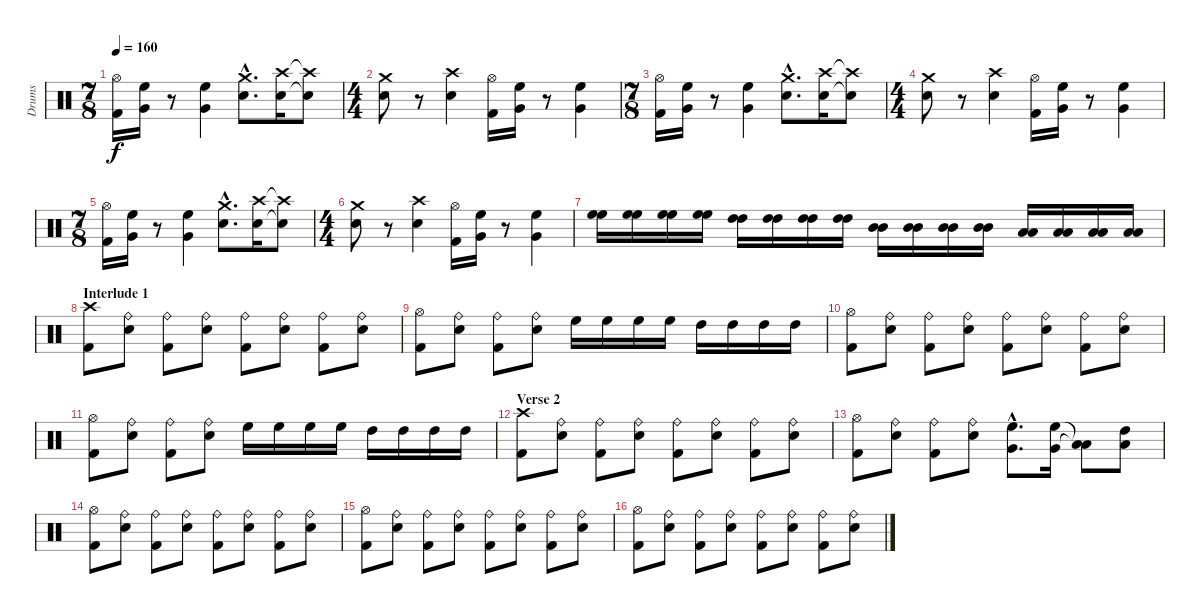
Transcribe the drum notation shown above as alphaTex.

\track ("Drums" "Drums") {instrument percussion}
\staff {score}
\articulation defaults
\ts (7 8)
\tempo 160
\clef neutral
\ks c
("Hi-Hat (open)" "Kick (hit) 2").16{dy f} ("High Floor Tom (hit)" "Very Low Tom (hit)").16 r.8 ("High Floor Tom (hit)" "Very Low Tom (hit)").4 ("Crash medium (hit)"{hac} "Snare (hit) 2"{hac}).8{d} ("Crash high (hit)" "Snare (hit) 2").16 ("Crash high (hit)"{t} "Snare (hit) 2"{t}).8 |
\ts (4 4)
("Crash medium (hit)" "Snare (hit) 2").8 r.8 ("Crash high (hit)" "Snare (hit) 2").4 ("Hi-Hat (open)" "Kick (hit) 2").16 ("High Floor Tom (hit)" "Very Low Tom (hit)").16 r.8 ("High Floor Tom (hit)" "Very Low Tom (hit)").4 |
\ts (7 8)
("Hi-Hat (open)" "Kick (hit) 2").16 ("High Floor Tom (hit)" "Very Low Tom (hit)").16 r.8 ("High Floor Tom (hit)" "Very Low Tom (hit)").4 ("Crash medium (hit)"{hac} "Snare (hit) 2"{hac}).8{d} ("Crash high (hit)" "Snare (hit) 2").16 ("Crash high (hit)"{t} "Snare (hit) 2"{t}).8 |
\ts (4 4)
("Crash medium (hit)" "Snare (hit) 2").8 r.8 ("Crash high (hit)" "Snare (hit) 2").4 ("Hi-Hat (open)" "Kick (hit) 2").16 ("High Floor Tom (hit)" "Very Low Tom (hit)").16 r.8 ("High Floor Tom (hit)" "Very Low Tom (hit)").4 |
\ts (7 8)
("Hi-Hat (open)" "Kick (hit) 2").16 ("High Floor Tom (hit)" "Very Low Tom (hit)").16 r.8 ("High Floor Tom (hit)" "Very Low Tom (hit)").4 ("Crash medium (hit)"{hac} "Snare (hit) 2"{hac}).8{d} ("Crash high (hit)" "Snare (hit) 2").16 ("Crash high (hit)"{t} "Snare (hit) 2"{t}).8 |
\ts (4 4)
("Crash medium (hit)" "Snare (hit) 2").8 r.8 ("Crash high (hit)" "Snare (hit) 2").4 ("Hi-Hat (open)" "Kick (hit) 2").16 ("High Floor Tom (hit)" "Very Low Tom (hit)").16 r.8 ("High Floor Tom (hit)" "Very Low Tom (hit)").4 |
("High Floor Tom (hit)" "High Floor Tom (hit)").16 ("High Floor Tom (hit)" "High Floor Tom (hit)").16 ("High Floor Tom (hit)" "High Floor Tom (hit)").16 ("High Floor Tom (hit)" "High Floor Tom (hit)").16 ("High Tom (hit)" "High Tom (hit)").16 ("High Tom (hit)" "High Tom (hit)").16 ("High Tom (hit)" "High Tom (hit)").16 ("High Tom (hit)" "High Tom (hit)").16 ("Mid Tom (hit)" "Mid Tom (hit)").16 ("Mid Tom (hit)" "Mid Tom (hit)").16 ("Mid Tom (hit)" "Mid Tom (hit)").16 ("Mid Tom (hit)" "Mid Tom (hit)").16 ("Low Tom (hit)" "Low Tom (hit)").16 ("Low Tom (hit)" "Low Tom (hit)").16 ("Low Tom (hit)" "Low Tom (hit)").16 ("Low Tom (hit)" "Low Tom (hit)").16 |
\section ("" "Interlude 1")
("Crash high (hit)" "Kick (hit) 2").8 ("Ride (bell)" "Snare (hit) 2").8 ("Ride (bell)" "Kick (hit) 2").8 ("Ride (bell)" "Snare (hit) 2").8 ("Ride (bell)" "Kick (hit) 2").8 ("Ride (bell)" "Snare (hit) 2").8 ("Ride (bell)" "Kick (hit) 2").8 ("Ride (bell)" "Snare (hit) 2").8 |
("Hi-Hat (open)" "Kick (hit) 2").8 ("Ride (bell)" "Snare (hit) 2").8 ("Ride (bell)" "Kick (hit) 2").8 ("Ride (bell)" "Snare (hit) 2").8 "High Floor Tom (hit)".16 "High Floor Tom (hit)".16 "High Floor Tom (hit)".16 "High Floor Tom (hit)".16 "High Tom (hit)".16 "High Tom (hit)".16 "High Tom (hit)".16 "High Tom (hit)".16 |
("Hi-Hat (open)" "Kick (hit) 2").8 ("Ride (bell)" "Snare (hit) 2").8 ("Ride (bell)" "Kick (hit) 2").8 ("Ride (bell)" "Snare (hit) 2").8 ("Ride (bell)" "Kick (hit) 2").8 ("Ride (bell)" "Snare (hit) 2").8 ("Ride (bell)" "Kick (hit) 2").8 ("Ride (bell)" "Snare (hit) 2").8 |
("Hi-Hat (open)" "Kick (hit) 2").8 ("Ride (bell)" "Snare (hit) 2").8 ("Ride (bell)" "Kick (hit) 2").8 ("Ride (bell)" "Snare (hit) 2").8 "High Floor Tom (hit)".16 "High Floor Tom (hit)".16 "High Floor Tom (hit)".16 "High Floor Tom (hit)".16 "High Tom (hit)".16 "High Tom (hit)".16 "High Tom (hit)".16 "High Tom (hit)".16 |
\section ("" "Verse 2")
("Crash high (hit)" "Kick (hit) 2").8 ("Ride (bell)" "Snare (hit) 2").8 ("Ride (bell)" "Kick (hit) 2").8 ("Ride (bell)" "Snare (hit) 2").8 ("Ride (bell)" "Kick (hit) 2").8 ("Ride (bell)" "Snare (hit) 2").8 ("Ride (bell)" "Kick (hit) 2").8 ("Ride (bell)" "Snare (hit) 2").8 |
("Hi-Hat (open)" "Kick (hit) 2").8 ("Ride (bell)" "Snare (hit) 2").8 ("Ride (bell)" "Kick (hit) 2").8 ("Ride (bell)" "Snare (hit) 2").8 ("High Floor Tom (hit)"{hac} "Very Low Tom (hit)"{hac}).8{d} ("High Floor Tom (hit)" "Very Low Tom (hit)").16 ("Low Floor Tom (hit)"{t} "Low Floor Tom (hit)"{t}).8 ("High Tom (hit)" "Low Floor Tom (hit)").8 |
("Hi-Hat (open)" "Kick (hit) 2").8 ("Ride (bell)" "Snare (hit) 2").8 ("Ride (bell)" "Kick (hit) 2").8 ("Ride (bell)" "Snare (hit) 2").8 ("Ride (bell)" "Kick (hit) 2").8 ("Ride (bell)" "Snare (hit) 2").8 ("Ride (bell)" "Kick (hit) 2").8 ("Ride (bell)" "Snare (hit) 2").8 |
("Hi-Hat (open)" "Kick (hit) 2").8 ("Ride (bell)" "Snare (hit) 2").8 ("Ride (bell)" "Kick (hit) 2").8 ("Ride (bell)" "Snare (hit) 2").8 ("Ride (bell)" "Kick (hit) 2").8 ("Ride (bell)" "Snare (hit) 2").8 ("Ride (bell)" "Kick (hit) 2").8 ("Ride (bell)" "Snare (hit) 2").8 |
("Hi-Hat (open)" "Kick (hit) 2").8 ("Ride (bell)" "Snare (hit) 2").8 ("Ride (bell)" "Kick (hit) 2").8 ("Ride (bell)" "Snare (hit) 2").8 ("Ride (bell)" "Kick (hit) 2").8 ("Ride (bell)" "Snare (hit) 2").8 ("Ride (bell)" "Kick (hit) 2").8 ("Ride (bell)" "Snare (hit) 2").8
